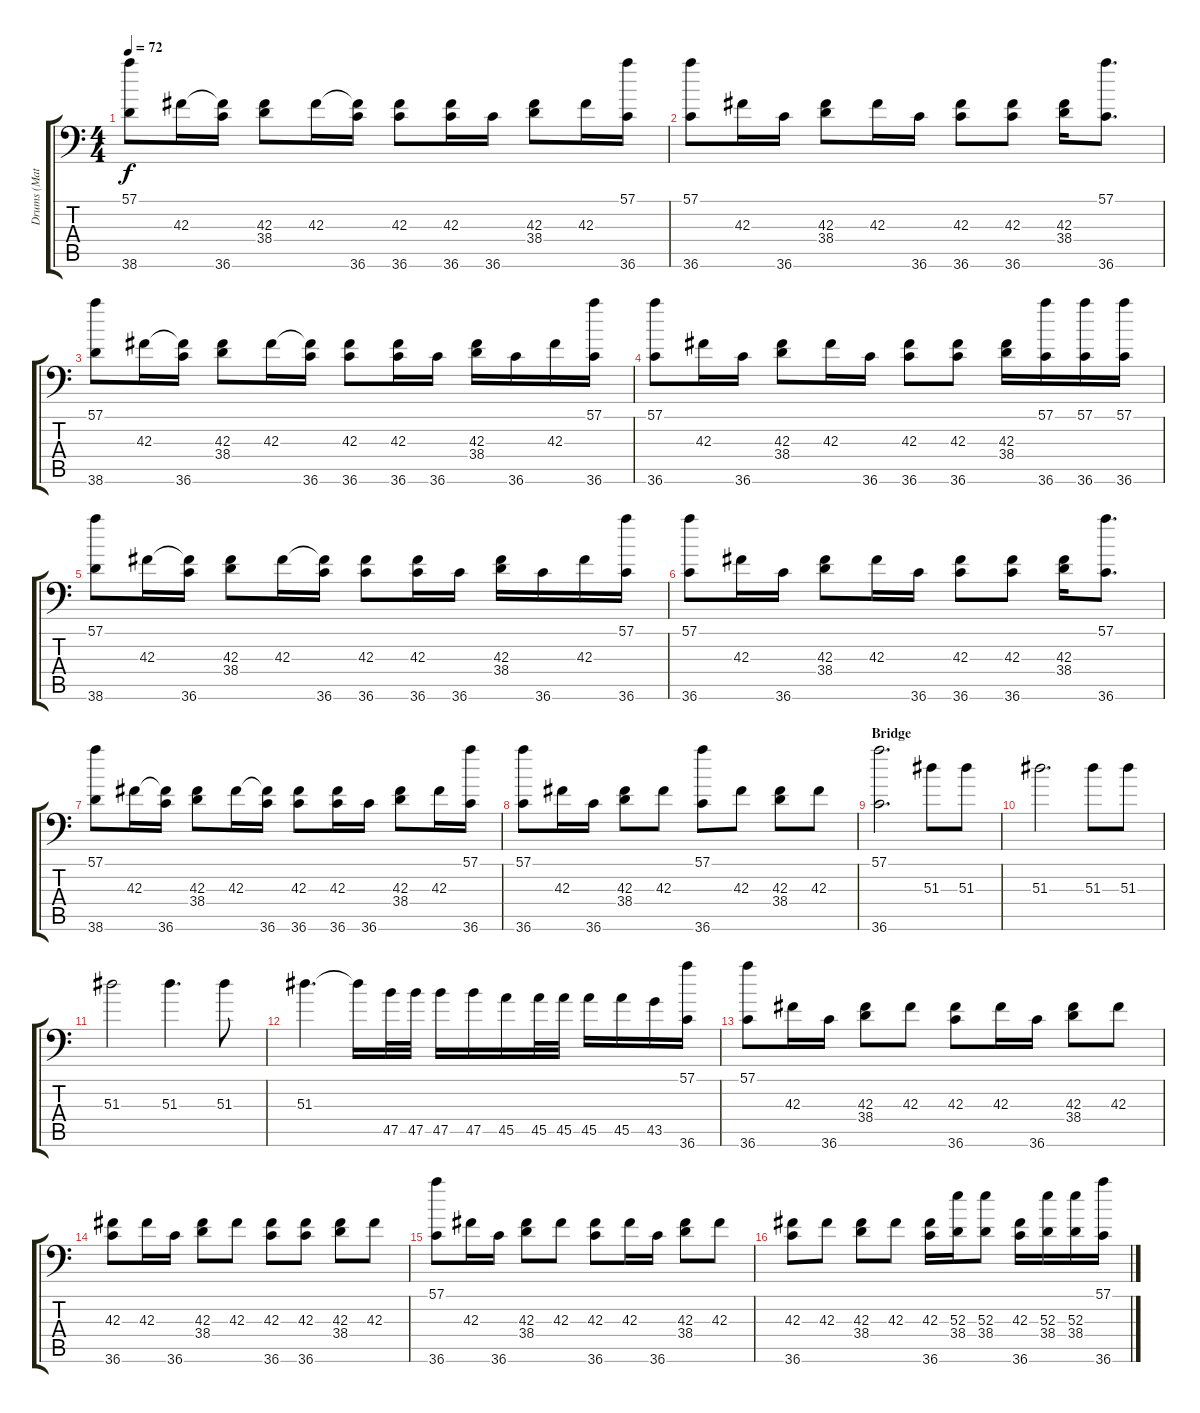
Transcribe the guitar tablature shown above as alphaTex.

\track ("Drums (Matt)" "Drums (Mat") {instrument acousticgrandpiano}
\staff {score tabs}
\tuning (C-1 C-1 C-1 C-1 C-1 C-1) {hide}
\ts (4 4)
\tempo 72
\clef f4
\ks c
(57.1 38.6).8{dy f} 42.3.16 (42.3{t} 36.6).16 (42.3 38.4).8 42.3.16 (42.3{t} 36.6).16 (42.3 36.6).8 (42.3 36.6).16 36.6.16 (42.3 38.4).8 42.3.16 (57.1 36.6).16 |
(57.1 36.6).8 42.3.16 36.6.16 (42.3 38.4).8 42.3.16 36.6.16 (42.3 36.6).8 (42.3 36.6).8 (42.3 38.4).16 (57.1 36.6).8{d} |
(57.1 38.6).8 42.3.16 (42.3{t} 36.6).16 (42.3 38.4).8 42.3.16 (42.3{t} 36.6).16 (42.3 36.6).8 (42.3 36.6).16 36.6.16 (42.3 38.4).16 36.6.16 42.3.16 (57.1 36.6).16 |
(57.1 36.6).8 42.3.16 36.6.16 (42.3 38.4).8 42.3.16 36.6.16 (42.3 36.6).8 (42.3 36.6).8 (42.3 38.4).16 (57.1 36.6).16 (57.1 36.6).16 (57.1 36.6).16 |
(57.1 38.6).8 42.3.16 (42.3{t} 36.6).16 (42.3 38.4).8 42.3.16 (42.3{t} 36.6).16 (42.3 36.6).8 (42.3 36.6).16 36.6.16 (42.3 38.4).16 36.6.16 42.3.16 (57.1 36.6).16 |
(57.1 36.6).8 42.3.16 36.6.16 (42.3 38.4).8 42.3.16 36.6.16 (42.3 36.6).8 (42.3 36.6).8 (42.3 38.4).16 (57.1 36.6).8{d} |
(57.1 38.6).8 42.3.16 (42.3{t} 36.6).16 (42.3 38.4).8 42.3.16 (42.3{t} 36.6).16 (42.3 36.6).8 (42.3 36.6).16 36.6.16 (42.3 38.4).8 42.3.16 (57.1 36.6).16 |
(57.1 36.6).8 42.3.16 36.6.16 (42.3 38.4).8 42.3.8 (57.1 36.6).8 42.3.8 (42.3 38.4).8 42.3.8 |
\section ("" "Bridge")
(57.1 36.6).2{d} 51.3.8 51.3.8 |
51.3.2{d} 51.3.8 51.3.8 |
51.3.2 51.3.4{d} 51.3.8 |
51.3.4{d} 51.3{t}.16 47.5.32 47.5.32 47.5.16 47.5.16 45.5.16 45.5.32 45.5.32 45.5.16 45.5.16 43.5.16 (57.1 36.6).16 |
(57.1 36.6).8 42.3.16 36.6.16 (42.3 38.4).8 42.3.8 (42.3 36.6).8 42.3.16 36.6.16 (42.3 38.4).8 42.3.8 |
(42.3 36.6).8 42.3.16 36.6.16 (42.3 38.4).8 42.3.8 (42.3 36.6).8 (42.3 36.6).8 (42.3 38.4).8 42.3.8 |
(57.1 36.6).8 42.3.16 36.6.16 (42.3 38.4).8 42.3.8 (42.3 36.6).8 42.3.16 36.6.16 (42.3 38.4).8 42.3.8 |
(42.3 36.6).8 42.3.8 (42.3 38.4).8 42.3.8 (42.3 36.6).16 (52.3 38.4).16 (52.3 38.4).8 (42.3 36.6).16 (52.3 38.4).16 (52.3 38.4).16 (57.1 36.6).16
